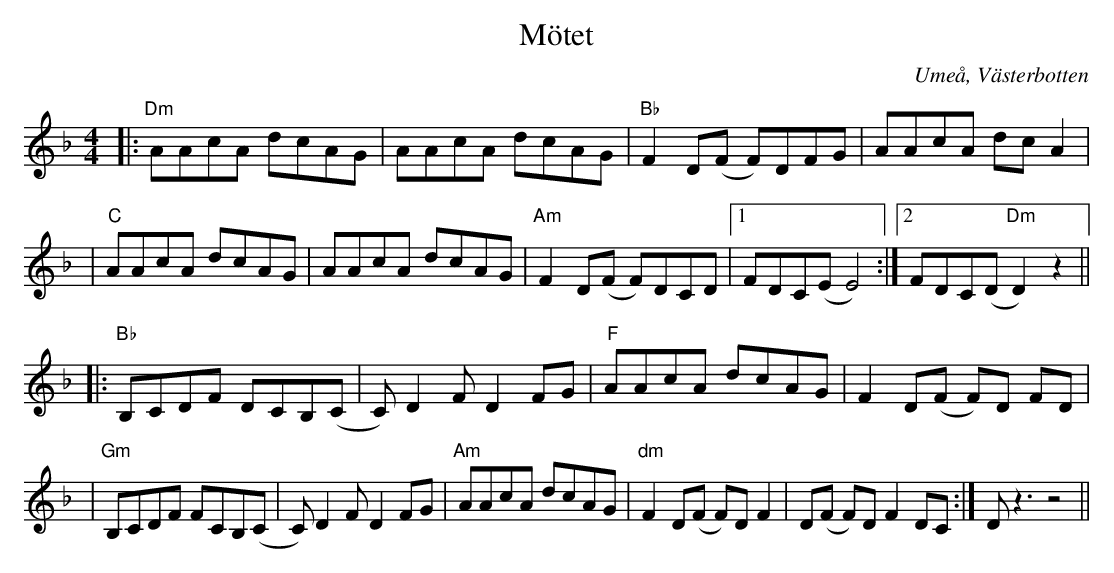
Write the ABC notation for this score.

X:1
T:Mötet
O:Umeå, Västerbotten
M:4/4
L:1/8
K:Dm
|: "Dm" AAcA dcAG | AAcA dcAG | "Bb" F2D(F F)DFG | AAcA dcA2 |
|"C" AAcA dcAG | AAcA dcAG |"Am" F2D(F F)DCD |1 FDC(E E4) :|2 FDC(D "Dm"D2)z2 ||
|:"Bb"B,CDF DCB,(C | C)D2F D2FG |"F" AAcA dcAG | F2 D(F F)D FD |
|"Gm" B,CDF FCB,(C | C)D2F D2FG |"Am" AAcA dcAG | "dm" F2D(F F)DF2 |D(F F)D F2 DC:|Dz3 z4 ||
